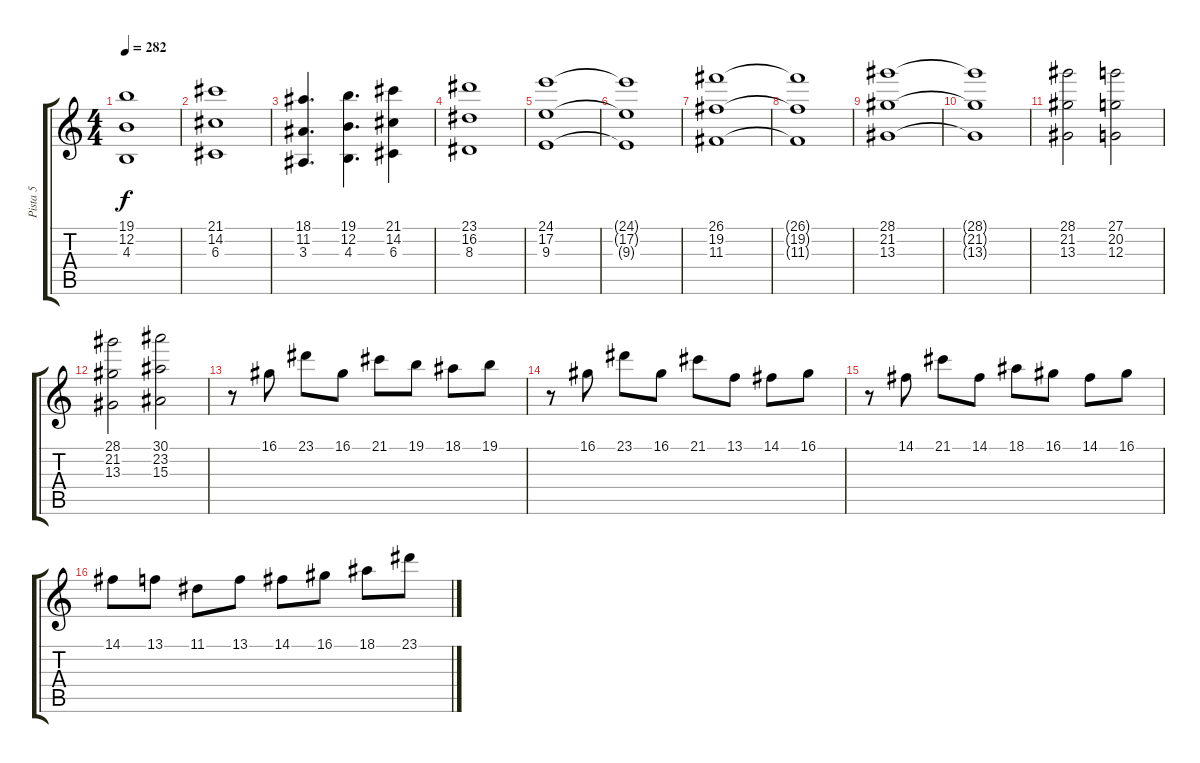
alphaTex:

\track ("Pista 5" "Pista 5") {instrument stringensemble1}
\staff {score tabs}
\tuning (E4 B3 G3 D3 A2 E2) {hide}
\ts (4 4)
\tempo 282
\clef g2
\ks c
(19.1 12.2 4.3).1{dy f} |
(21.1 14.2 6.3).1 |
(18.1 11.2 3.3).4{d} (19.1 12.2 4.3).4{d} (21.1 14.2 6.3).4 |
(23.1 16.2 8.3).1 |
(24.1 17.2 9.3).1 |
(24.1{t} 17.2{t} 9.3{t}).1 |
(26.1 19.2 11.3).1 |
(26.1{t} 19.2{t} 11.3{t}).1 |
(28.1 21.2 13.3).1 |
(28.1{t} 21.2{t} 13.3{t}).1 |
(28.1 21.2 13.3).2 (27.1 20.2 12.3).2 |
(28.1 21.2 13.3).2 (30.1 23.2 15.3).2 |
r.8{volume 16} 16.1.8 23.1.8 16.1.8 21.1.8 19.1.8 18.1.8 19.1.8 |
r.8 16.1.8 23.1.8 16.1.8 21.1.8 13.1.8 14.1.8 16.1.8 |
r.8 14.1.8 21.1.8 14.1.8 18.1.8 16.1.8 14.1.8 16.1.8 |
14.1.8 13.1.8 11.1.8 13.1.8 14.1.8 16.1.8 18.1.8 23.1.8
